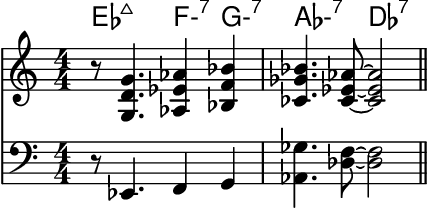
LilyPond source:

\version "2.24.4"
\language "english"
#(ly:set-option 'crop #t)
\include "include/alt.ly"
\score {
  \midi {
    \tempo 4=120
  }
  \layout {
    \context {
      \Score
      \omit BarNumber
    }
    indent = 0\mm
  }
  {
    <<
    \chords {
      \set chordChanges = ##t % only show chords when they change
      \set noChordSymbol = ""
      \set minorChordModifier = \markup { "-" }
      \set midiMaximumVolume = #0 % prevent named chords sounding
      ef2:maj7 f4:min7 g4:min7 | af4.:min7 r8 df2:7
    }
    \new Staff {
      \key c \major
      \numericTimeSignature
      \time 4/4
      \clef treble {
        \relative {
          \skip \f % spacer to set voice volume
          r8 <g d' g>4. <af ef' af>4 <bf f' bf>4 |
          <cf gf' bf>4. <cf~ ef~ af~>8 <cf ef af>2
          \bar "||"
        }
      }
    }
    \new Staff {
      \clef bass {
        \relative {
          \skip \f % spacer to set voice volume
          r8 ef,4. f4 g4 | <af gf'>4. <df~ f~>8 <df f>2
          \bar "||"
        }
      }
    }
    >>
  }
}
